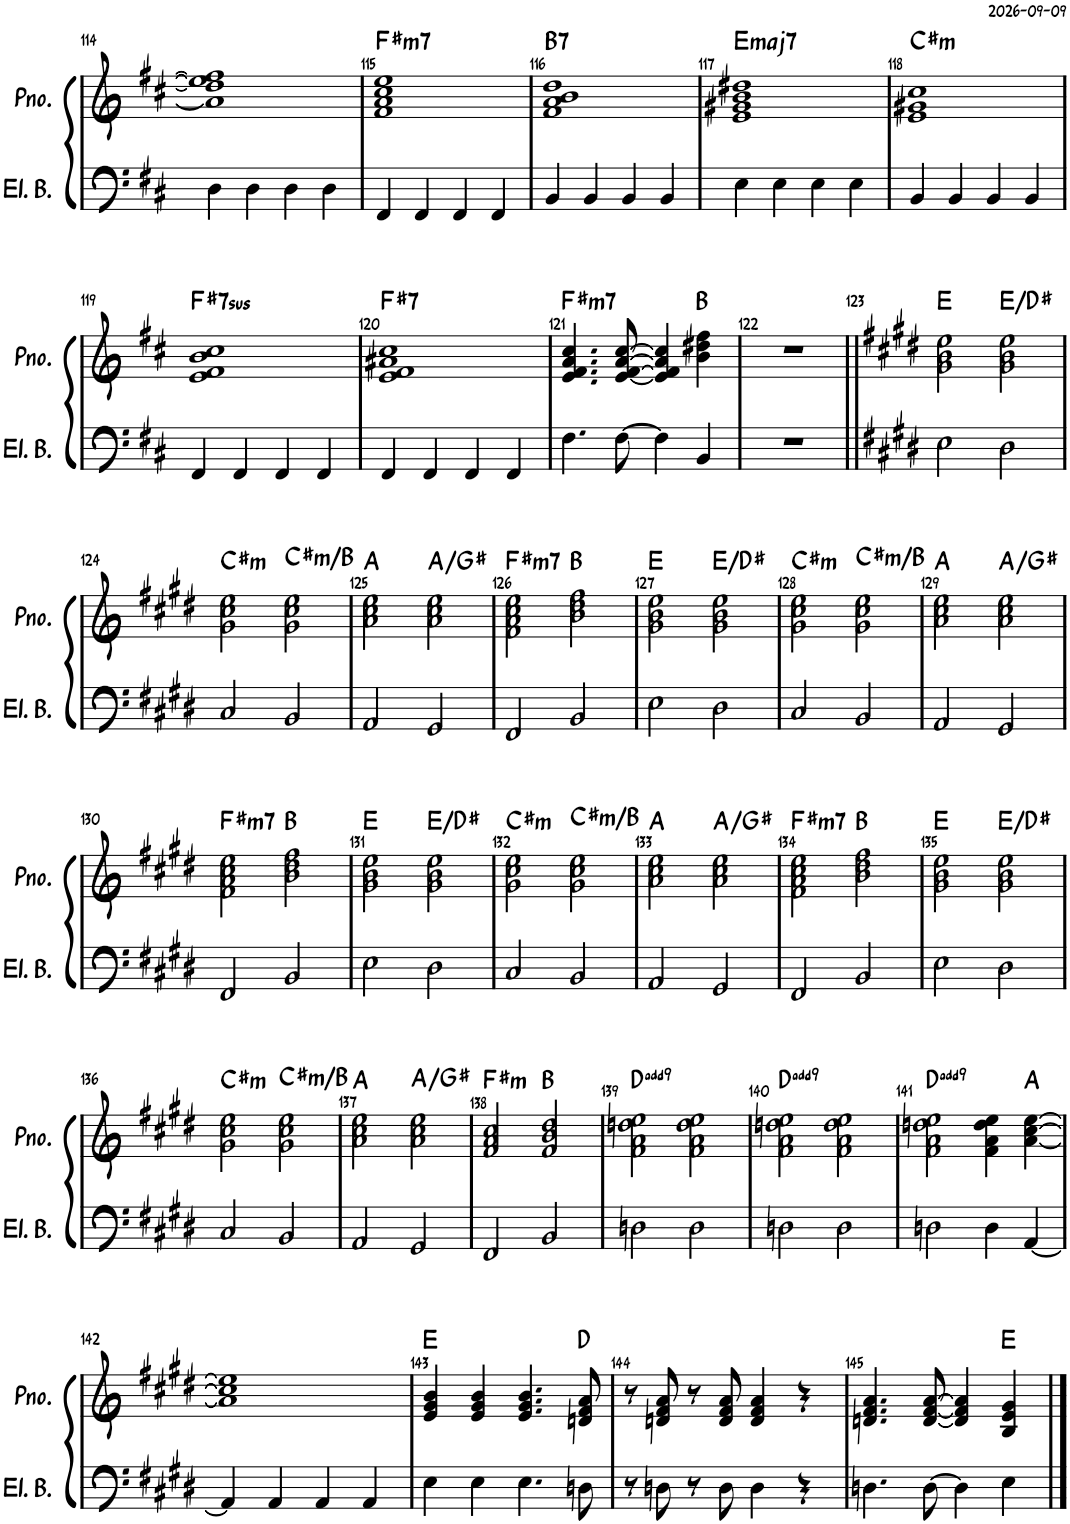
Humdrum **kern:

**kern	**kern	**harte
*part2	*part1	*part1
*staff2	*staff1	*
*I"Electric Bass	*I"Piano	*
*I'El. B.	*I'Pno.	*
!!LO:PB:g=z
*clefF4	*clefG2	*
*Trd7c12	*	*
*k[f#c#]	*k[f#c#]	*
*M4/4	*M4/4	*
=114	=114	=114
4D\	1a] 1dd] 1ee] 1ff#]	.
4D\	.	.
4D\	.	.
4D\	.	.
=115	=115	=115
!	!	!LO:H:kt=m7
4FF#/	1f# 1a 1cc# 1ee	F#:min7
4FF#/	.	.
4FF#/	.	.
4FF#/	.	.
=116	=116	=116
!	!	!LO:H:kt=7
4BB/	1f# 1a 1b 1dd	B:7
4BB/	.	.
4BB/	.	.
4BB/	.	.
=117	=117	=117
!	!	!LO:H:kt=maj7
4E\	1e 1g#X 1b 1dd#X	E:maj7
4E\	.	.
4E\	.	.
4E\	.	.
=118	=118	=118
!	!	!LO:H:kt=m
4BB/	1e 1g#X 1cc#	C#:min
4BB/	.	.
4BB/	.	.
4BB/	.	.
!!LO:LB:g=z
=119	=119	=119
!	!	!LO:H:kt=7sus
4FF#/	1e 1f# 1b 1cc#	F#:sus4(7)
4FF#/	.	.
4FF#/	.	.
4FF#/	.	.
=120	=120	=120
!	!	!LO:H:kt=7
4FF#/	1e 1f# 1a#X 1cc#	F#:7
4FF#/	.	.
4FF#/	.	.
4FF#/	.	.
=121	=121	=121
!	!	!LO:H:kt=m7
4.F#\	4.e/ 4.f#/ 4.a/ 4.cc#/	F#:min7
[8F#\	[8e/ [8f#/ [8a/ [8cc#/	.
4F#\]	4e/] 4f#/] 4a/] 4cc#/]	.
4BB/	4b\ 4dd#X\ 4ff#\	B:maj
=122	=122	=122
1r	1r	.
=123||	=123||	=123||
*k[f#c#g#d#]	*k[f#c#g#d#]	*
2E\	2g#\ 2b\ 2ee\	E:maj
2D#\	2g#\ 2b\ 2ee\	E:maj/7
!!LO:LB:g=z
=124	=124	=124
!	!	!LO:H:kt=m
2C#/	2g#\ 2cc#\ 2ee\	C#:min
!	!	!LO:H:kt=m
2BB/	2g#\ 2cc#\ 2ee\	C#:min/b7
=125	=125	=125
2AA/	2a\ 2cc#\ 2ee\	A:maj
2GG#/	2a\ 2cc#\ 2ee\	A:maj/7
=126	=126	=126
!	!	!LO:H:kt=m7
2FF#/	2f#\ 2a\ 2cc#\ 2ee\	F#:min7
2BB/	2b\ 2dd#\ 2ff#\	B:maj
=127	=127	=127
2E\	2g#\ 2b\ 2ee\	E:maj
2D#\	2g#\ 2b\ 2ee\	E:maj/7
=128	=128	=128
!	!	!LO:H:kt=m
2C#/	2g#\ 2cc#\ 2ee\	C#:min
!	!	!LO:H:kt=m
2BB/	2g#\ 2cc#\ 2ee\	C#:min/b7
=129	=129	=129
2AA/	2a\ 2cc#\ 2ee\	A:maj
2GG#/	2a\ 2cc#\ 2ee\	A:maj/7
!!LO:LB:g=z
=130	=130	=130
!	!	!LO:H:kt=m7
2FF#/	2f#\ 2a\ 2cc#\ 2ee\	F#:min7
2BB/	2b\ 2dd#\ 2ff#\	B:maj
=131	=131	=131
2E\	2g#\ 2b\ 2ee\	E:maj
2D#\	2g#\ 2b\ 2ee\	E:maj/7
=132	=132	=132
!	!	!LO:H:kt=m
2C#/	2g#\ 2cc#\ 2ee\	C#:min
!	!	!LO:H:kt=m
2BB/	2g#\ 2cc#\ 2ee\	C#:min/b7
=133	=133	=133
2AA/	2a\ 2cc#\ 2ee\	A:maj
2GG#/	2a\ 2cc#\ 2ee\	A:maj/7
=134	=134	=134
!	!	!LO:H:kt=m7
2FF#/	2f#\ 2a\ 2cc#\ 2ee\	F#:min7
2BB/	2b\ 2dd#\ 2ff#\	B:maj
=135	=135	=135
2E\	2g#\ 2b\ 2ee\	E:maj
2D#\	2g#\ 2b\ 2ee\	E:maj/7
!!LO:LB:g=z
=136	=136	=136
!	!	!LO:H:kt=m
2C#/	2g#\ 2cc#\ 2ee\	C#:min
!	!	!LO:H:kt=m
2BB/	2g#\ 2cc#\ 2ee\	C#:min/b7
=137	=137	=137
2AA/	2a\ 2cc#\ 2ee\	A:maj
2GG#/	2a\ 2cc#\ 2ee\	A:maj/7
=138	=138	=138
!	!	!LO:H:kt=m
2FF#/	2f#/ 2a/ 2cc#/	F#:min
2BB/	2f#/ 2b/ 2dd#/	B:maj
=139	=139	=139
2Dn\	2f#\ 2a\ 2ddn\ 2ee\	D:maj(9)
2D\	2f#\ 2a\ 2dd\ 2ee\	.
=140	=140	=140
2Dn\	2f#\ 2a\ 2ddn\ 2ee\	D:maj(9)
2D\	2f#\ 2a\ 2dd\ 2ee\	.
=141	=141	=141
2Dn\	2f#\ 2a\ 2ddn\ 2ee\	D:maj(9)
4D\	4f#\ 4a\ 4dd\ 4ee\	.
[4AA/	[4a\ [4cc#\ [4ee\	A:maj
!!LO:LB:g=z
=142	=142	=142
4AA/]	1a] 1cc#] 1ee]	.
4AA/	.	.
4AA/	.	.
4AA/	.	.
=143	=143	=143
4E\	4e/ 4g#/ 4b/	E:maj
4E\	4e/ 4g#/ 4b/	.
4.E\	4.e/ 4.g#/ 4.b/	.
8Dn\	8dn/ 8f#/ 8a/	D:maj
=144	=144	=144
8r	8r	.
8Dn\	8dn/ 8f#/ 8a/	.
8r	8r	.
8D\	8d/ 8f#/ 8a/	.
4D\	4d/ 4f#/ 4a/	.
4r	4r	.
=145	=145	=145
4.Dn\	4.dn/ 4.f#/ 4.a/	.
[8D\	[8d/ [8f#/ [8a/	.
4D\]	4d/] 4f#/] 4a/]	.
4E\	4B/ 4e/ 4g#/	E:maj
==	==	==
*-	*-	*-
